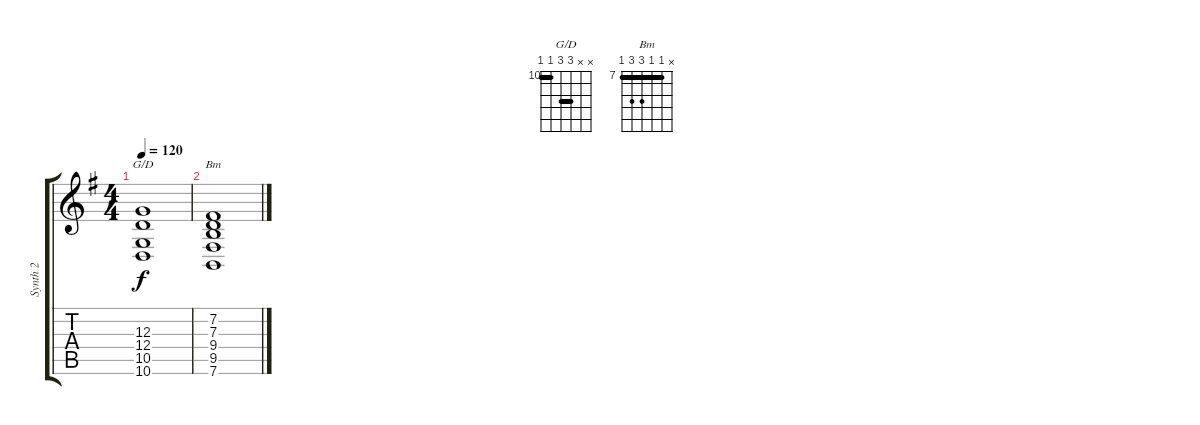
\track ("Synth 2" "Synth 2") {instrument stringensemble1}
\staff {score tabs}
\tuning (E4 B3 G3 D3 A2 E2) {hide}
\chord ("G/D" x x 12 12 10 10) {firstfret 10 barre (10 12)}
\chord ("Bm" x 7 7 9 9 7) {firstfret 7 barre 7}
\ts (4 4)
\tempo 120
\clef g2
\ks g
(12.3 12.4 10.5 10.6).1{ch "G/D" dy f} |
(7.2 7.3 9.4 9.5 7.6).1{ch "Bm"}
